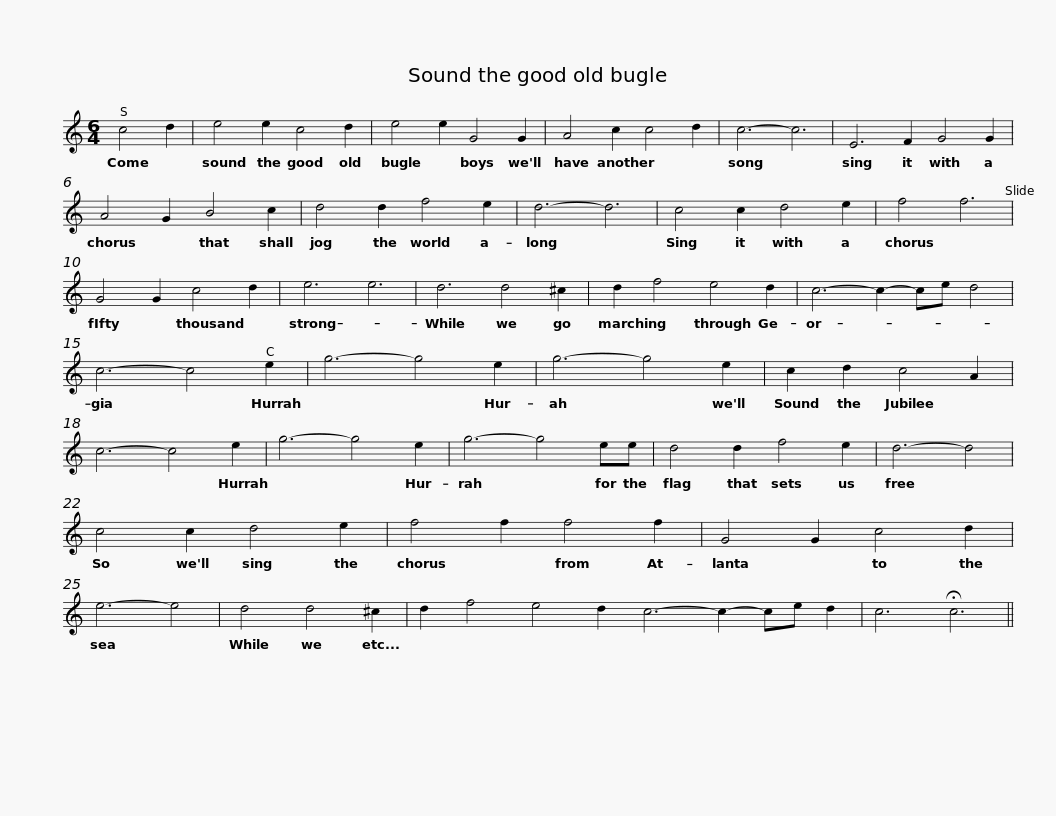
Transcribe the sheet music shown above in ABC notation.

X:1
L:1/8
M:6/4
I:linebreak $
K:C
V:1 treble
V:1
 c4 d2 | e4 e2 c4 d2 | e4 e2 G4 G2 | A4 c2 c4 d2 | c6- c6 | %5
 E6 F2 G4 G2 |$ A4 G2 B4 c2 | d4 d2 f4 e2 | d6- d6 | c4 c2 d4 e2 | %10
 f4 f6 | G4 G2 c4 d2 | e6 e6 |$ d6 d4 ^c2 | d2 f4 e4 d2 | %15
 c6- c2- ce d4 | c6- c4 e2 | g6- g4 e2 | g6- g4 e2 |$ c2 d2 c4 A2 | %20
 c6- c4 e2 | g6- g4 e2 | g6- g4 ee | d4 d2 f4 e2 | d6- d4 | %25
 c4 c2 d4 e2 |$ f4 f2 f4 f2 | G4 G2 c4 d2 | e6- e4 | d4 d4 ^c2 | %30
 d2 f4 e4 d2 c6- c2- ce d2 | c6 !fermata!c6 || %32
